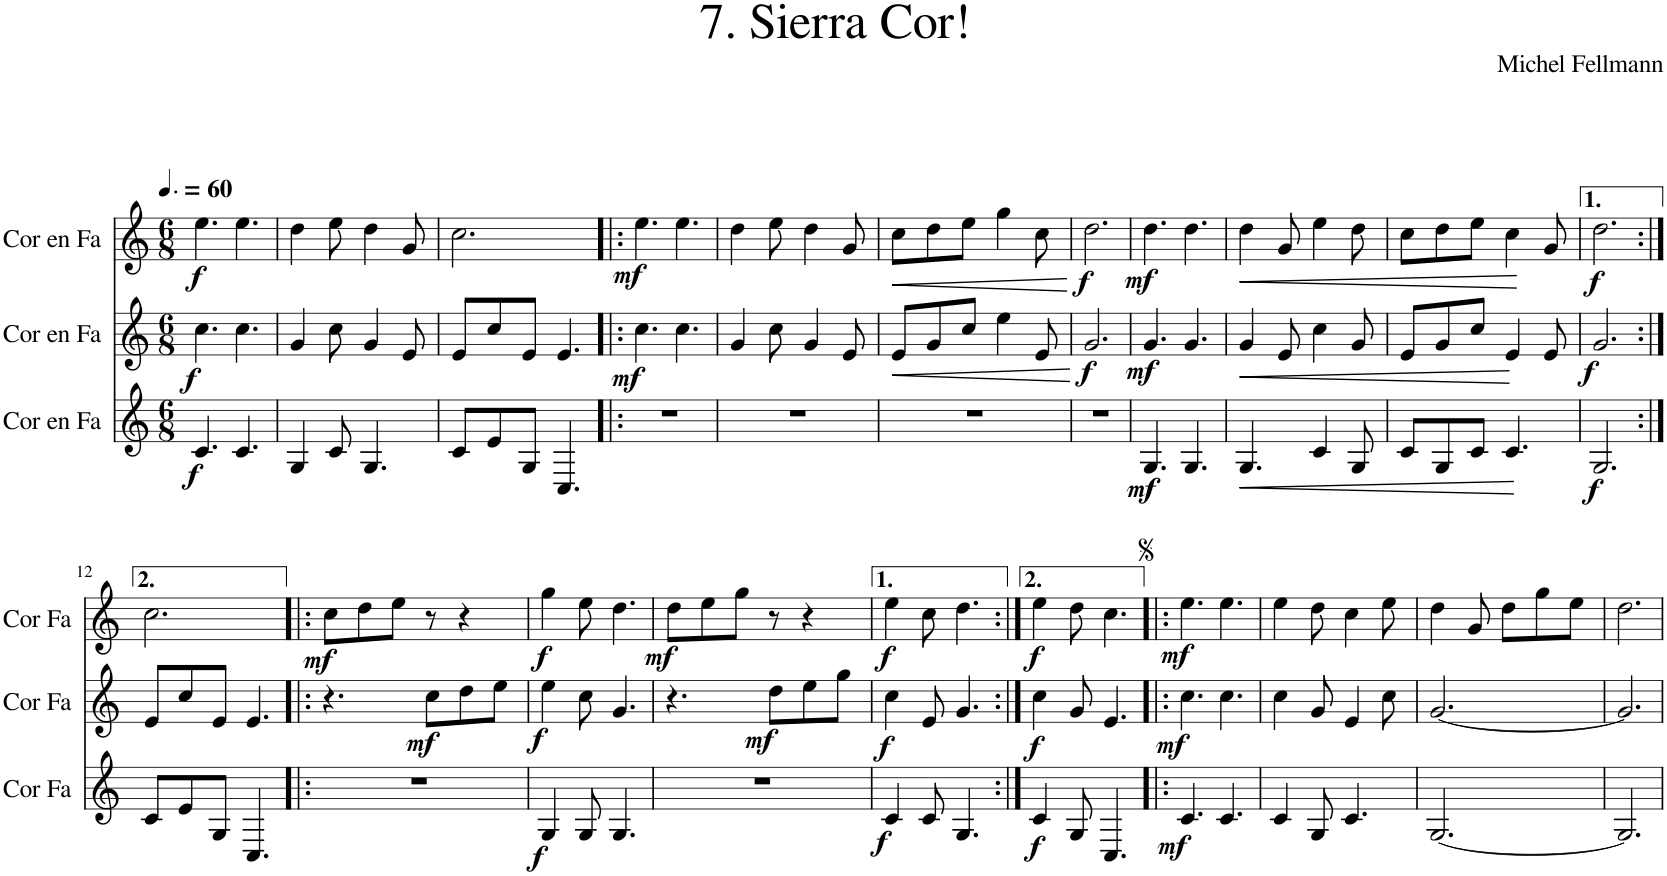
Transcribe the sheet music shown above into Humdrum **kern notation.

**kern	**dynam	**kern	**dynam	**kern	**dynam
*part3	*part3	*part2	*part2	*part1	*part1
*staff3	*staff3	*staff2	*staff2	*staff1	*staff1
*I"Cor en Fa	*	*I"Cor en Fa	*	*I"Cor en Fa	*
*I'Cor Fa	*	*I'Cor Fa	*	*I'Cor Fa	*
*clefG2	*	*clefG2	*	*clefG2	*
*Trd4c7	*	*Trd4c7	*	*Trd4c7	*
*k[]	*	*k[]	*	*k[]	*
*M6/8	*	*M6/8	*	*M6/8	*
*MM90	*	*MM90	*	*MM90	*
=1	=1	=1	=1	=1	=1
!	!LO:DY:b	!	!LO:DY:b	!	!LO:DY:b
4.c/	f	4.cc\	f	4.ee\	f
4.c/	.	4.cc\	.	4.ee\	.
=2	=2	=2	=2	=2	=2
4G/	.	4g/	.	4dd\	.
8c/	.	8cc\	.	8ee\	.
4.G/	.	4g/	.	4dd\	.
.	.	8e/	.	8g/	.
=3	=3	=3	=3	=3	=3
8c/L	.	8e/L	.	2.cc\	.
8e/	.	8cc/	.	.	.
8G/J	.	8e/J	.	.	.
4.C/	.	4.e/	.	.	.
=4!|:	=4!|:	=4!|:	=4!|:	=4!|:	=4!|:
!	!	!	!LO:DY:b	!	!LO:DY:b
2.r	.	4.cc\	mf	4.ee\	mf
.	.	4.cc\	.	4.ee\	.
=5	=5	=5	=5	=5	=5
2.r	.	4g/	.	4dd\	.
.	.	8cc\	.	8ee\	.
.	.	4g/	.	4dd\	.
.	.	8e/	.	8g/	.
=6	=6	=6	=6	=6	=6
!	!	!	!LO:HP:b	!	!LO:HP:b
2.r	.	8e/L	<	8cc\L	<
.	.	8g/	.	8dd\	.
.	.	8cc/J	.	8ee\J	.
.	.	4ee\	.	4gg\	.
.	.	8e/	.	8cc\	.
.	.	.	[	.	[
=7	=7	=7	=7	=7	=7
!	!	!	!LO:DY:b	!	!LO:DY:b
2.r	.	2.g/	f	2.dd\	f
=8	=8	=8	=8	=8	=8
!	!LO:DY:b	!	!LO:DY:b	!	!LO:DY:b
4.G/	mf	4.g/	mf	4.dd\	mf
4.G/	.	4.g/	.	4.dd\	.
=9	=9	=9	=9	=9	=9
!	!LO:HP:b	!	!LO:HP:b	!	!LO:HP:b
4.G/	<	4g/	<	4dd\	<
.	.	8e/	.	8g/	.
4c/	.	4cc\	.	4ee\	.
8G/	.	8g/	.	8dd\	.
.	[	.	[	.	[
=10	=10	=10	=10	=10	=10
8c/L	.	8e/L	.	8cc\L	.
8G/	.	8g/	.	8dd\	.
8c/J	.	8cc/J	.	8ee\J	.
4.c/	.	4e/	.	4cc\	.
.	.	8e/	.	8g/	.
=11	=11	=11	=11	=11	=11
!	!LO:DY:b	!	!LO:DY:b	!	!LO:DY:b
2.G/	f	2.g/	f	2.dd\	f
!!LO:LB:g=z
=12:|!	=12:|!	=12:|!	=12:|!	=12:|!	=12:|!
8c/L	.	8e/L	.	2.cc\	.
8e/	.	8cc/	.	.	.
8G/J	.	8e/J	.	.	.
4.C/	.	4.e/	.	.	.
=13!|:	=13!|:	=13!|:	=13!|:	=13!|:	=13!|:
!	!	!	!	!	!LO:DY:b
2.r	.	4.r	.	8cc\L	mf
.	.	.	.	8dd\	.
.	.	.	.	8ee\J	.
!	!	!	!LO:DY:b	!	!
.	.	8cc\L	mf	8r	.
.	.	8dd\	.	4r	.
.	.	8ee\J	.	.	.
=14	=14	=14	=14	=14	=14
!	!LO:DY:b	!	!LO:DY:b	!	!LO:DY:b
4G/	f	4ee\	f	4gg\	f
8G/	.	8cc\	.	8ee\	.
4.G/	.	4.g/	.	4.dd\	.
=15	=15	=15	=15	=15	=15
!	!	!	!	!	!LO:DY:b
2.r	.	4.r	.	8dd\L	mf
.	.	.	.	8ee\	.
.	.	.	.	8gg\J	.
!	!	!	!LO:DY:b	!	!
.	.	8dd\L	mf	8r	.
.	.	8ee\	.	4r	.
.	.	8gg\J	.	.	.
=16	=16	=16	=16	=16	=16
!	!LO:DY:b	!	!LO:DY:b	!	!LO:DY:b
4c/	f	4cc\	f	4ee\	f
8c/	.	8e/	.	8cc\	.
4.G/	.	4.g/	.	4.dd\	.
=17:|!	=17:|!	=17:|!	=17:|!	=17:|!	=17:|!
!	!LO:DY:b	!	!LO:DY:b	!	!LO:DY:b
4c/	f	4cc\	f	4ee\	f
8G/	.	8g/	.	8dd\	.
4.C/	.	4.e/	.	4.cc\	.
=18!|:	=18!|:	=18!|:	=18!|:	=18!|:	=18!|:
!	!LO:DY:b	!	!LO:DY:b	!	!LO:DY:b
4.c/	mf	4.cc\	mf	4.ee\	mf
4.c/	.	4.cc\	.	4.ee\	.
=19	=19	=19	=19	=19	=19
4c/	.	4cc\	.	4ee\	.
8G/	.	8g/	.	8dd\	.
4.c/	.	4e/	.	4cc\	.
.	.	8cc\	.	8ee\	.
=20	=20	=20	=20	=20	=20
[2.G/	.	[2.g/	.	4dd\	.
.	.	.	.	8g/	.
.	.	.	.	8dd\L	.
.	.	.	.	8gg\	.
.	.	.	.	8ee\J	.
=21	=21	=21	=21	=21	=21
2.G/]	.	2.g/]	.	2.dd\	.
=	=	=	=	=	=
*-	*-	*-	*-	*-	*-
